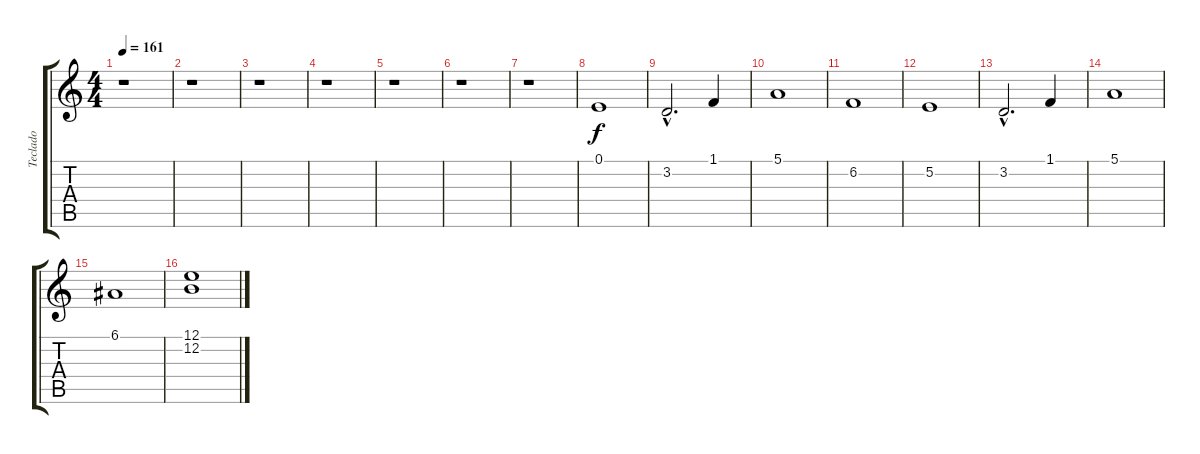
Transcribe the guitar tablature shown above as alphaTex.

\track ("Teclado" "Teclado") {instrument synthstrings1}
\staff {score tabs}
\tuning (E4 B3 G3 D3 A2 E2) {hide}
\ts (4 4)
\tempo 161
\clef g2
\ks c
r.1{dy f} |
r.1 |
r.1 |
r.1 |
r.1 |
r.1 |
r.1 |
0.1.1{volume 12} |
3.2{hac}.2{d} 1.1.4 |
5.1.1 |
6.2.1 |
5.2.1 |
3.2{hac}.2{d} 1.1.4 |
5.1.1 |
6.1.1 |
(12.1 12.2).1{volume 10}
